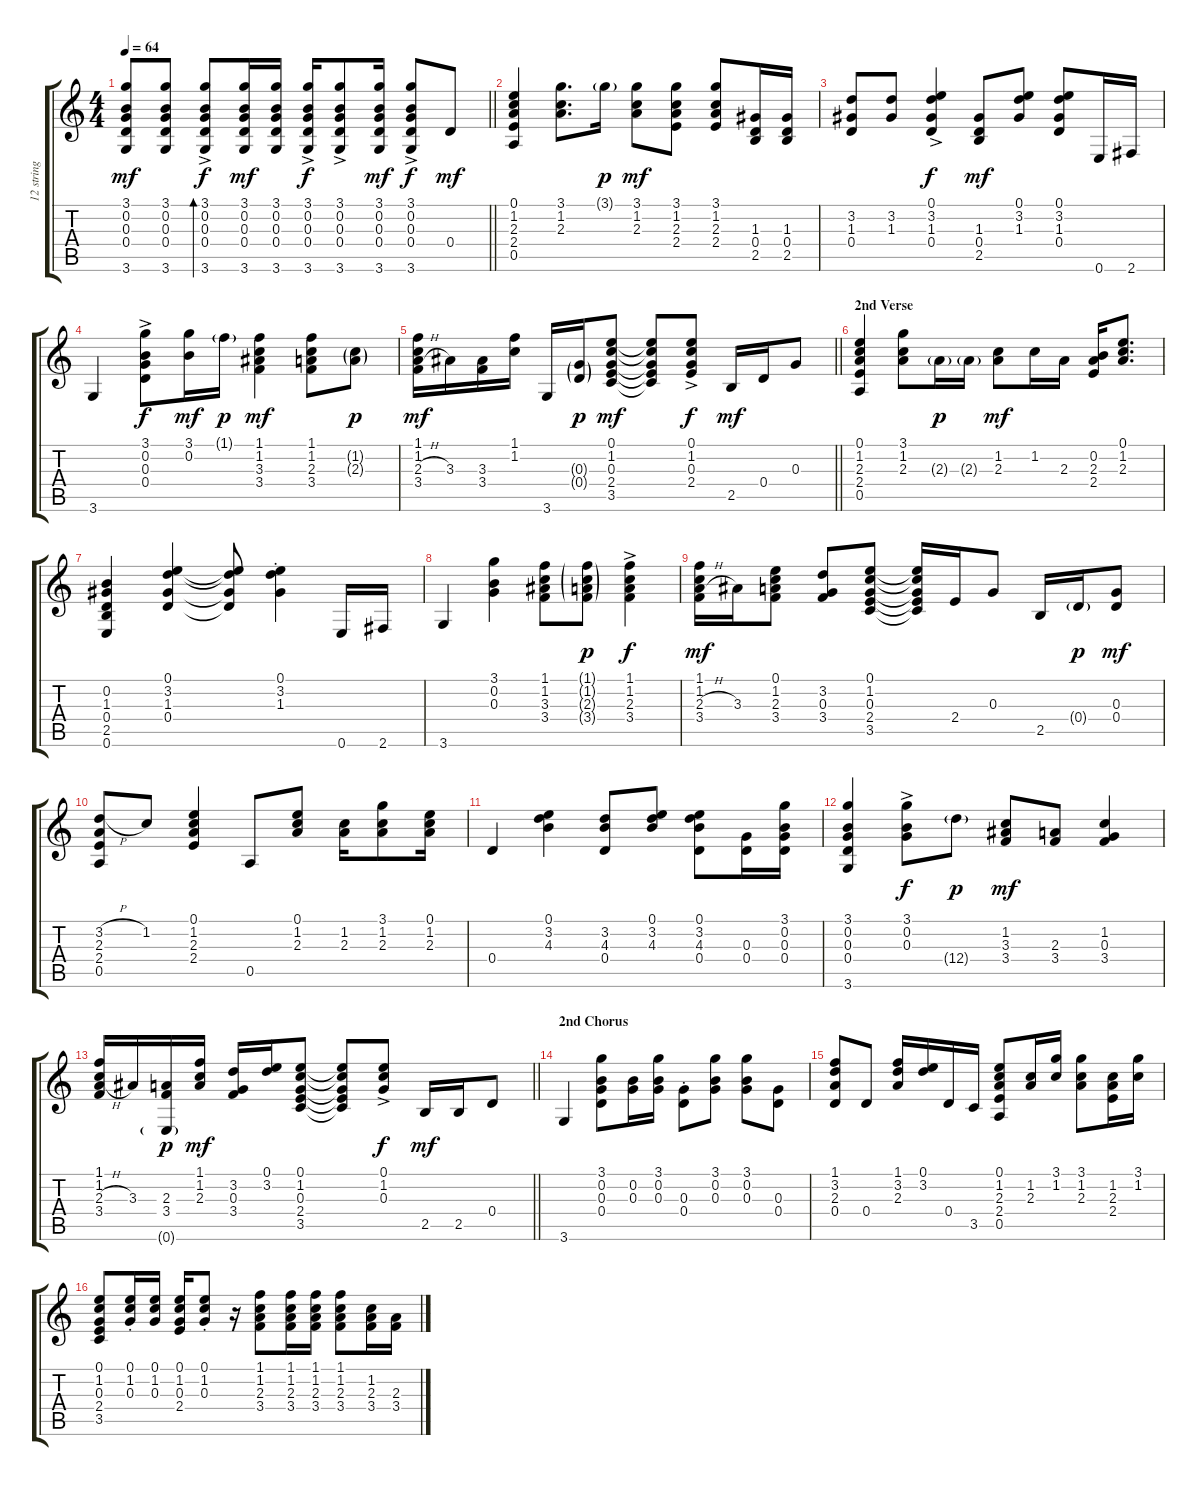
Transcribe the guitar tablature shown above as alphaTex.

\track ("12 string" "12 string") {instrument acousticguitarnylon}
\staff {score tabs}
\tuning (E4 B3 G3 D3 A2 E2) {hide}
\ts (4 4)
\tempo 64
\clef g2
\barLineRight lightlight
\ks c
(3.1 0.2 0.3 0.4 3.6).8{dy mf} (3.1 0.2 0.3 0.4 3.6).8 (3.1{ac} 0.2{ac} 0.3{ac} 0.4{ac} 3.6{ac}).8{bd 30 dy f} (3.1 0.2 0.3 0.4 3.6).16{dy mf} (3.1 0.2 0.3 0.4 3.6).16 (3.1{ac} 0.2{ac} 0.3{ac} 0.4{ac} 3.6{ac}).16{dy f} (3.1{ac} 0.2{ac} 0.3{ac} 0.4{ac} 3.6{ac}).8 (3.1 0.2 0.3 0.4 3.6).16{dy mf} (3.1{ac} 0.2{ac} 0.3{ac} 0.4{ac} 3.6{ac}).8{dy f} 0.4.8{dy mf} |
(0.1 1.2 2.3 2.4 0.5).4 (3.1 1.2 2.3).8{d} 3.1{g}.16{dy p} (3.1 1.2 2.3).8{dy mf} (3.1 1.2 2.3 2.4).8 (3.1 1.2 2.3 2.4).8 (1.3 0.4 2.5).16 (1.3 0.4 2.5).16 |
(3.2 1.3 0.4).8 (3.2 1.3).8 (0.1{ac} 3.2{ac} 1.3{ac} 0.4{ac}).4{dy f} (1.3 0.4 2.5).8{dy mf} (0.1 3.2 1.3).8 (0.1 3.2 1.3 0.4).8 0.6.16 2.6.16 |
3.6.4 (3.1{ac} 0.2{ac} 0.3{ac} 0.4{ac}).8{dy f} (3.1 0.2).16{dy mf} 1.1{g}.16{dy p} (1.1 1.2 3.3 3.4).4{dy mf} (1.1 1.2 2.3 3.4).8 (1.2{g} 2.3{g}).8{dy p} |
\barLineRight lightlight
(1.1 1.2 2.3{h} 3.4).16{dy mf} 3.3.16 (3.3 3.4).16 (1.1 1.2).16 3.6.16 (0.3{g} 0.4{g}).16{dy p} (0.1 1.2 0.3 2.4 3.5).8{dy mf} (0.1{t} 1.2{t} 0.3{t} 2.4{t} 3.5{t}).8 (0.1{ac} 1.2{ac} 0.3{ac} 2.4{ac}).8{dy f} 2.5.16{dy mf} 0.4.16 0.3.8 |
\section ("" "2nd Verse")
(0.1 1.2 2.3 2.4 0.5).4 (3.1 1.2 2.3).8 2.3{g}.16{dy p} 2.3{g}.16 (1.2 2.3).8{dy mf} 1.2.16 2.3.16 (0.2 2.3 2.4).16 (0.1 1.2 2.3).8{d} |
(0.2 1.3 0.4 2.5 0.6).4 (0.1 3.2 1.3 0.4).4 (0.1{t} 3.2{t} 1.3{t} 0.4{t}).8 (0.1{st} 3.2{st} 1.3{st}).4 0.6.16 2.6.16 |
3.6.4 (3.1 0.2 0.3).4 (1.1 1.2 3.3 3.4).8 (1.1{g} 1.2{g} 2.3{g} 3.4{g}).8{dy p} (1.1{ac} 1.2{ac} 2.3{ac} 3.4{ac}).4{dy f} |
(1.1 1.2 2.3{h} 3.4).16{dy mf} 3.3.16 (0.1 1.2 2.3 3.4).8 (3.2 0.3 3.4).8 (0.1 1.2 0.3 2.4 3.5).8 (0.1{t} 1.2{t} 0.3{t} 2.4{t} 3.5{t}).16 2.4.16 0.3.8 2.5.16 0.4{g}.16{dy p} (0.3 0.4).8{dy mf} |
(3.2{h} 2.3 2.4 0.5).8 1.2.8 (0.1 1.2 2.3 2.4).4 0.5.8 (0.1 1.2 2.3).8 (1.2 2.3).16 (3.1 1.2 2.3).8 (0.1 1.2 2.3).16 |
0.4.4 (0.1 3.2 4.3).4 (3.2 4.3 0.4).8 (0.1 3.2 4.3).8 (0.1 3.2 4.3 0.4).8 (0.3 0.4).16 (3.1 0.2 0.3 0.4).16 |
(3.1 0.2 0.3 0.4 3.6).4 (3.1{ac} 0.2{ac} 0.3{ac}).8{dy f} 12.4{g}.8{dy p} (1.2 3.3 3.4).8{dy mf} (2.3 3.4).8 (1.2 0.3 3.4).4 |
\barLineRight lightlight
(1.1 1.2 2.3{h} 3.4).16 3.3.16 (2.3 3.4 0.6{g}).16{dy p} (1.1 1.2 2.3).16{dy mf} (3.2 0.3 3.4).16 (0.1 3.2).16 (0.1 1.2 0.3 2.4 3.5).8 (0.1{t} 1.2{t} 0.3{t} 2.4{t} 3.5{t}).8 (0.1{ac} 1.2{ac} 0.3{ac}).8{dy f} 2.5.16{dy mf} 2.5.16 0.4.8 |
\section ("" "2nd Chorus")
3.6.4 (3.1 0.2 0.3 0.4).8 (0.2 0.3).16 (3.1 0.2 0.3).16 (0.3{st} 0.4{st}).8 (3.1 0.2 0.3).8 (3.1 0.2 0.3).8 (0.3 0.4).8 |
(1.1 3.2 2.3 0.4).8 0.4.8 (1.1 3.2 2.3).16 (0.1 3.2).16 0.4.16 3.5.16 (0.1 1.2 2.3 2.4 0.5).8 (1.2 2.3).16 (3.1 1.2).16 (3.1 1.2 2.3).8 (1.2 2.3 2.4).16 (3.1 1.2).16 |
(0.1 1.2 0.3 2.4 3.5).8 (0.1{st} 1.2{st} 0.3{st}).16 (0.1 1.2 0.3).16 (0.1 1.2 0.3 2.4).16 (0.1{st} 1.2{st} 0.3{st}).8 r.16 (1.1 1.2 2.3 3.4).8 (1.1 1.2 2.3 3.4).16 (1.1 1.2 2.3 3.4).16 (1.1 1.2 2.3 3.4).8 (1.2 2.3 3.4).16 (2.3 3.4).16
